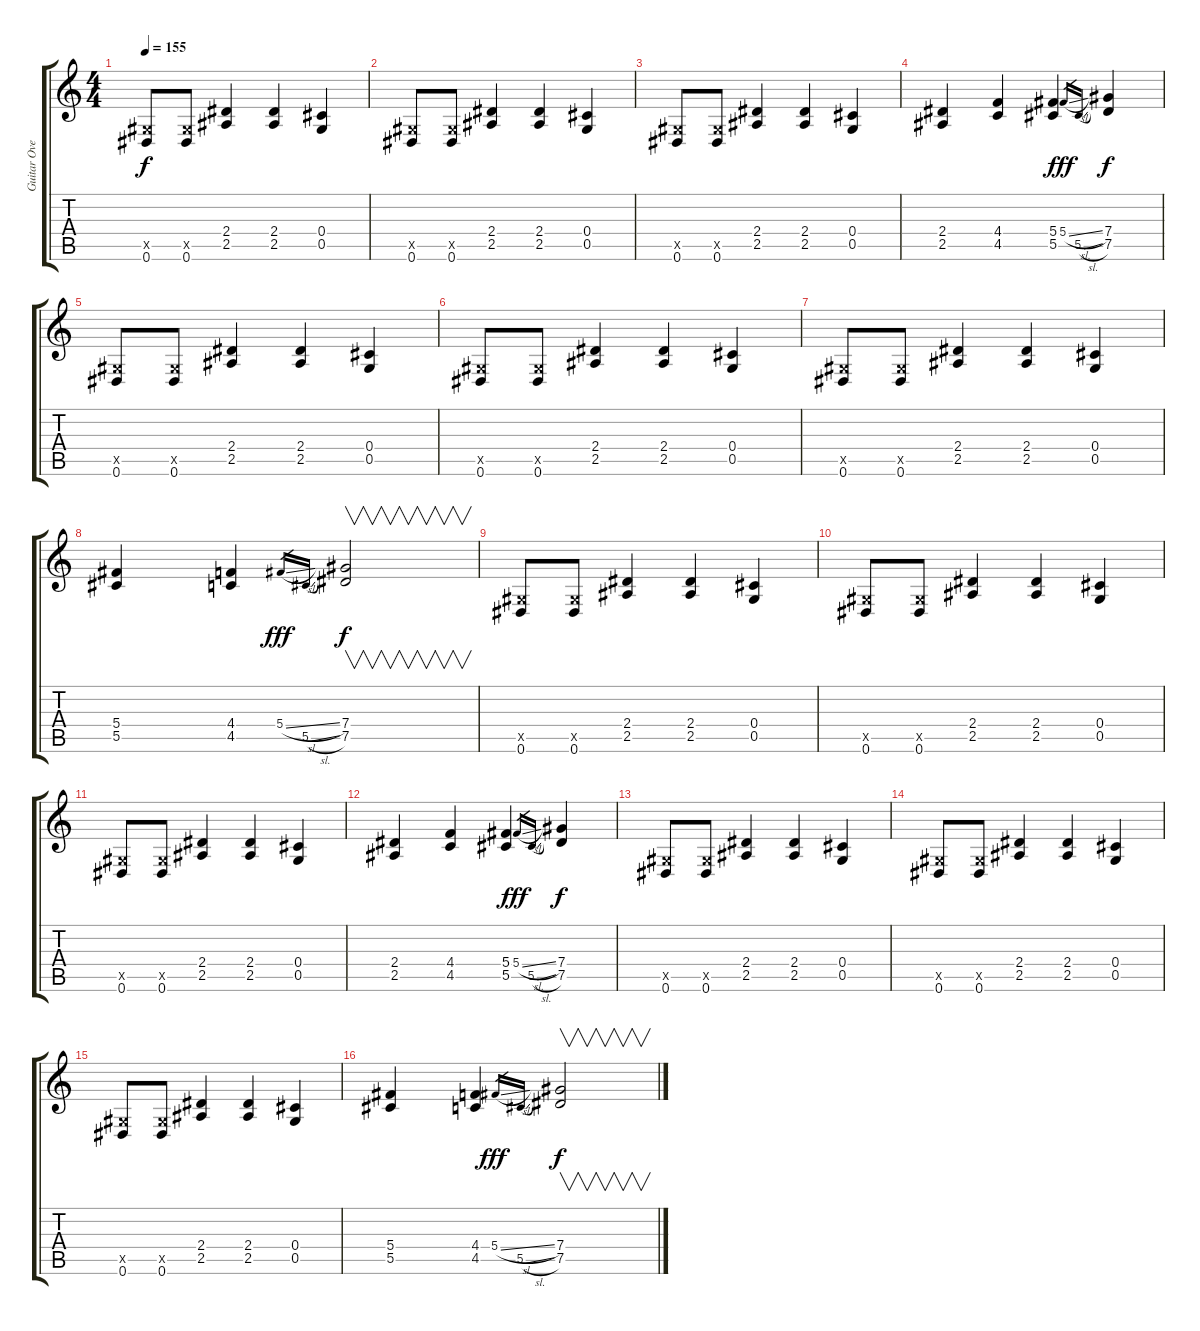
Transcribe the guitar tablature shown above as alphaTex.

\track ("Guitar Overdubb" "Guitar Ove") {instrument distortionguitar}
\staff {score tabs}
\tuning (Eb4 Bb3 Gb3 Db3 Ab2 Eb2) {hide}
\ts (4 4)
\tempo 155
\clef g2
\ks c
(0.5{x} 0.6).8{dy f} (0.5{x} 0.6).8 (2.4 2.5).4 (2.4 2.5).4 (0.4 0.5).4 |
(0.5{x} 0.6).8 (0.5{x} 0.6).8 (2.4 2.5).4 (2.4 2.5).4 (0.4 0.5).4 |
(0.5{x} 0.6).8 (0.5{x} 0.6).8 (2.4 2.5).4 (2.4 2.5).4 (0.4 0.5).4 |
(2.4 2.5).4 (4.4 4.5).4 (5.4 5.5).4 5.4{sl}.16{gr dy fff} 5.5{sl}.16{gr} (7.4 7.5).4{dy f} |
(0.5{x} 0.6).8 (0.5{x} 0.6).8 (2.4 2.5).4 (2.4 2.5).4 (0.4 0.5).4 |
(0.5{x} 0.6).8 (0.5{x} 0.6).8 (2.4 2.5).4 (2.4 2.5).4 (0.4 0.5).4 |
(0.5{x} 0.6).8 (0.5{x} 0.6).8 (2.4 2.5).4 (2.4 2.5).4 (0.4 0.5).4 |
(5.4 5.5).4 (4.4 4.5).4 5.4{sl}.16{gr dy fff} 5.5{sl}.16{gr} (7.4 7.5).2{v dy f} |
(0.5{x} 0.6).8 (0.5{x} 0.6).8 (2.4 2.5).4 (2.4 2.5).4 (0.4 0.5).4 |
(0.5{x} 0.6).8 (0.5{x} 0.6).8 (2.4 2.5).4 (2.4 2.5).4 (0.4 0.5).4 |
(0.5{x} 0.6).8 (0.5{x} 0.6).8 (2.4 2.5).4 (2.4 2.5).4 (0.4 0.5).4 |
(2.4 2.5).4 (4.4 4.5).4 (5.4 5.5).4 5.4{sl}.16{gr dy fff} 5.5{sl}.16{gr} (7.4 7.5).4{dy f} |
(0.5{x} 0.6).8 (0.5{x} 0.6).8 (2.4 2.5).4 (2.4 2.5).4 (0.4 0.5).4 |
(0.5{x} 0.6).8 (0.5{x} 0.6).8 (2.4 2.5).4 (2.4 2.5).4 (0.4 0.5).4 |
(0.5{x} 0.6).8 (0.5{x} 0.6).8 (2.4 2.5).4 (2.4 2.5).4 (0.4 0.5).4 |
(5.4 5.5).4 (4.4 4.5).4 5.4{sl}.16{gr dy fff} 5.5{sl}.16{gr} (7.4 7.5).2{v dy f}
